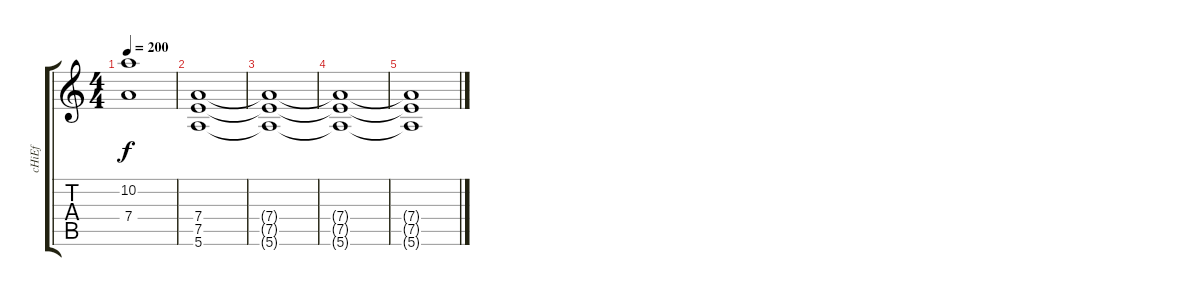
\track ("cHiEf" "cHiEf") {instrument overdrivenguitar}
\staff {score tabs}
\tuning (E4 B3 G3 D3 A2 E2) {hide}
\ts (4 4)
\tempo 200
\clef g2
\ks c
(10.2{t} 7.4{t}).1{dy f} |
(7.4 7.5 5.6).1 |
(7.4{t} 7.5{t} 5.6{t}).1 |
(7.4{t} 7.5{t} 5.6{t}).1 |
(7.4{t} 7.5{t} 5.6{t}).1
